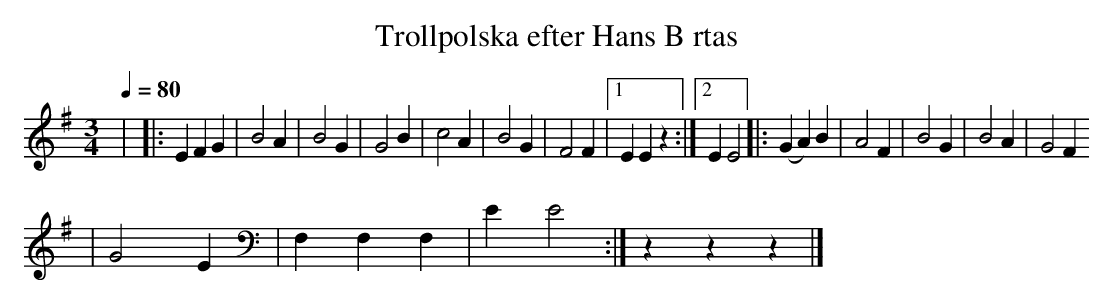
X:1
T:Trollpolska efter Hans B rtas
Q:1/4=80
M:3/4
L:1/16
K:Em
| |: E4 F4 G4 | B8 A4 | B8 G4 | G8 B4 | c8 A4 | B8 G4 | F8 F4 |1 E4 E4 z4 :|2 E4 E8 |: (G4 A4) B4 | A8 F4 | B8 G4 | B8 A4 | G8 F4
| G8 E4 | F,4 F,4 F,4 | E4 E8 :| z4 z4 z4 |]
